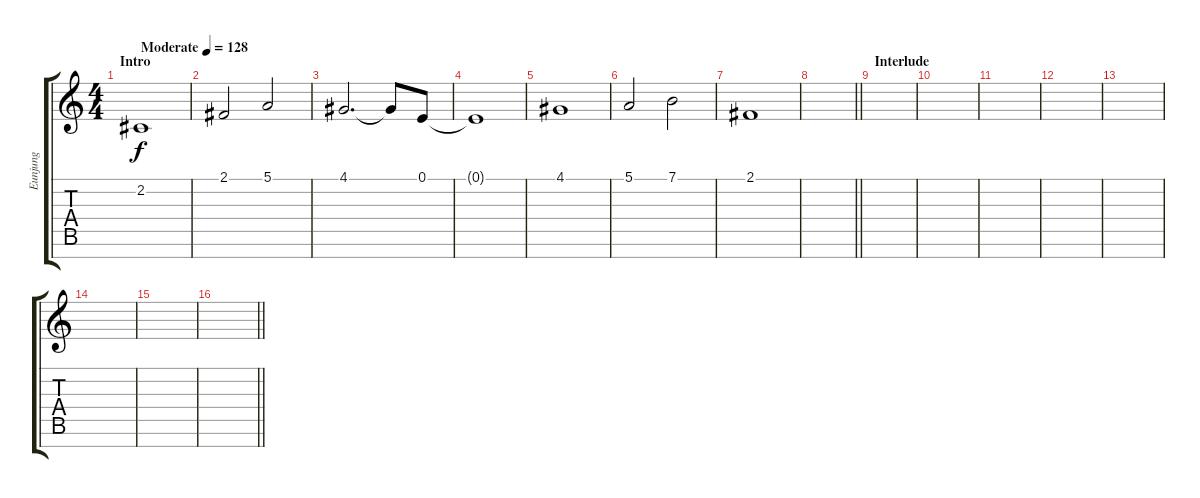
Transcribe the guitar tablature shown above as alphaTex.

\track ("Eunjung" "Eunjung") {instrument flute}
\staff {score tabs}
\tuning (E4 B3 G3 D3 A2 E2 B1) {hide}
\ts (4 4)
\section ("" "Intro")
\tempo (128 "Moderate")
\clef g2
\ks c
2.2.1{dy f instrument flute} |
2.1.2 5.1.2 |
4.1.2{d} 4.1{t}.8 0.1.8 |
0.1{t}.1 |
4.1.1 |
5.1.2 7.1.2 |
2.1.1 |
\barLineRight lightlight
|
\section ("" "Interlude")
|
|
|
|
|
|
|
\barLineRight lightlight
